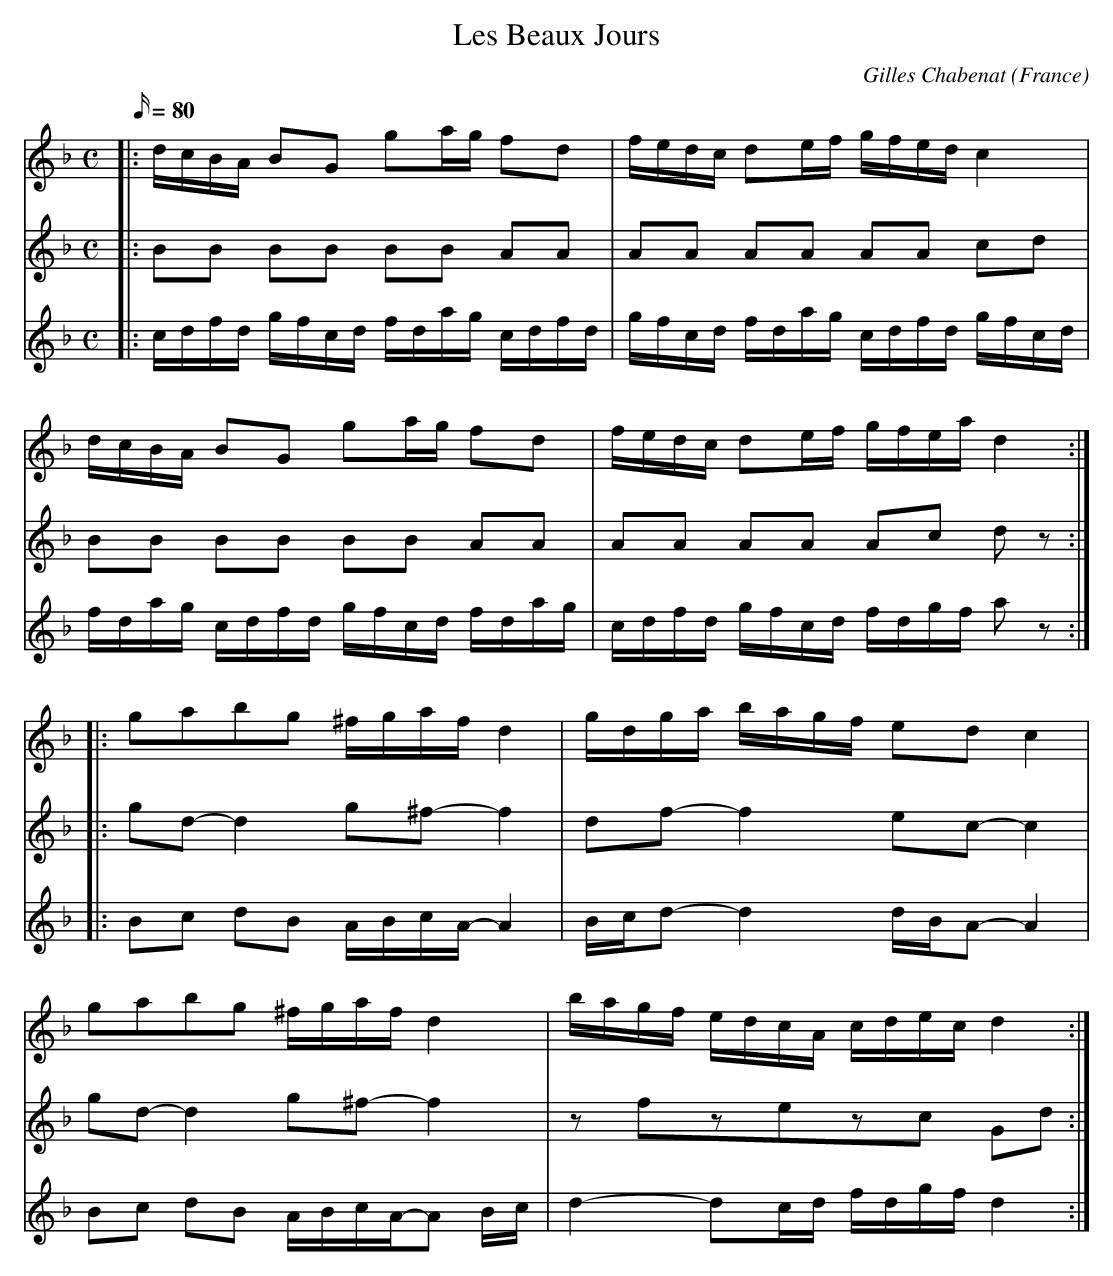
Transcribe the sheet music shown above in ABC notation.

X:1
T:Les Beaux Jours
C:Gilles Chabenat
L:1/16
M:C
O:France
Q:80
K:D minor
[V:1]|:dcBA B2G2 g2ag f2d2|fedc d2ef gfed c4|
[V:2]|:B2B2 B2B2 B2B2 A2A2| A2A2 A2A2 A2A2 c2d2|
[V:3]|:cdfd gfcd fdag cdfd|gfcd fdag cdfd gfcd|
[V:1]dcBA B2G2 g2ag f2d2|fedc d2ef gfea d4:|
[V:2]B2B2 B2B2 B2B2 A2A2|A2A2 A2A2 A2c2 d2 z2:|
[V:3]fdag cdfd gfcd fdag|cdfd gfcd fdgf a2 z2:|
[V:1]|:g2a2b2g2 ^fgaf d4|gdga bagf e2d2 c4|
[V:2]|:g2d2-d4 g2^f2-f4|d2f2-f4 e2c2-c4|
[V:3]|:B2c2 d2B2 ABcA-A4|Bcd2-d4 dBA2-A4|
[V:1]g2a2b2g2 ^fgaf d4|bagf edcA cdec d4:|
[V:2]g2d2-d4 g2^f2-f4|z2f2z2e2z2c2 G2d2:|
[V:3]B2c2 d2B2 ABcA-A2 Bc|d4-d2cd fdgf d4:|
